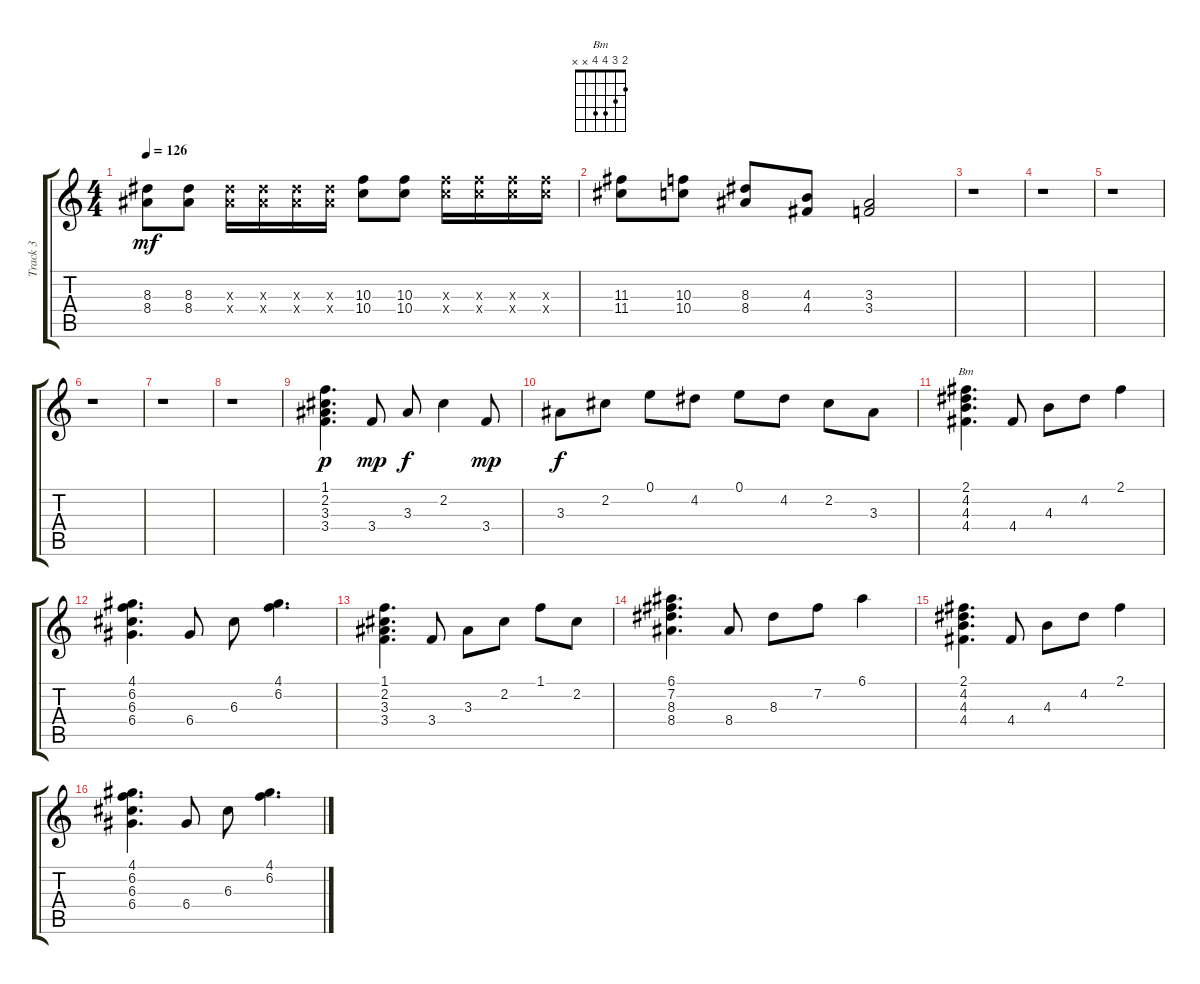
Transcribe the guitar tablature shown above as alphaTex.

\track ("Track 3" "Track 3") {instrument acousticguitarsteel}
\staff {score tabs}
\tuning (E4 B3 G3 D3 A2 E2) {hide}
\chord ("Bm" 2 3 4 4 x x)
\ts (4 4)
\tempo 126
\clef g2
\ks c
(8.3 8.4).8{dy mf} (8.3 8.4).8 (8.3{x} 8.4{x}).16 (8.3{x} 8.4{x}).16 (8.3{x} 8.4{x}).16 (8.3{x} 8.4{x}).16 (10.3 10.4).8 (10.3 10.4).8 (10.3{x} 10.4{x}).16 (10.3{x} 10.4{x}).16 (10.3{x} 10.4{x}).16 (10.3{x} 10.4{x}).16 |
(11.3 11.4).8 (10.3 10.4).8 (8.3 8.4).8 (4.3 4.4).8 (3.3 3.4).2 |
r.1 |
r.1 |
r.1 |
r.1 |
r.1 |
r.1 |
(1.1 2.2 3.3 3.4).4{d dy p} 3.4.8{dy mp} 3.3.8{dy f} 2.2.4 3.4.8{dy mp} |
3.3.8{dy f} 2.2.8 0.1.8 4.2.8 0.1.8 4.2.8 2.2.8 3.3.8 |
(2.1 4.2 4.3 4.4).4{d ch "Bm"} 4.4.8 4.3.8 4.2.8 2.1.4 |
(4.1 6.2 6.3 6.4).4{d} 6.4.8 6.3.8 (4.1 6.2).4{d} |
(1.1 2.2 3.3 3.4).4{d} 3.4.8 3.3.8 2.2.8 1.1.8 2.2.8 |
(6.1 7.2 8.3 8.4).4{d} 8.4.8 8.3.8 7.2.8 6.1.4 |
(2.1 4.2 4.3 4.4).4{d} 4.4.8 4.3.8 4.2.8 2.1.4 |
(4.1 6.2 6.3 6.4).4{d} 6.4.8 6.3.8 (4.1 6.2).4{d}
